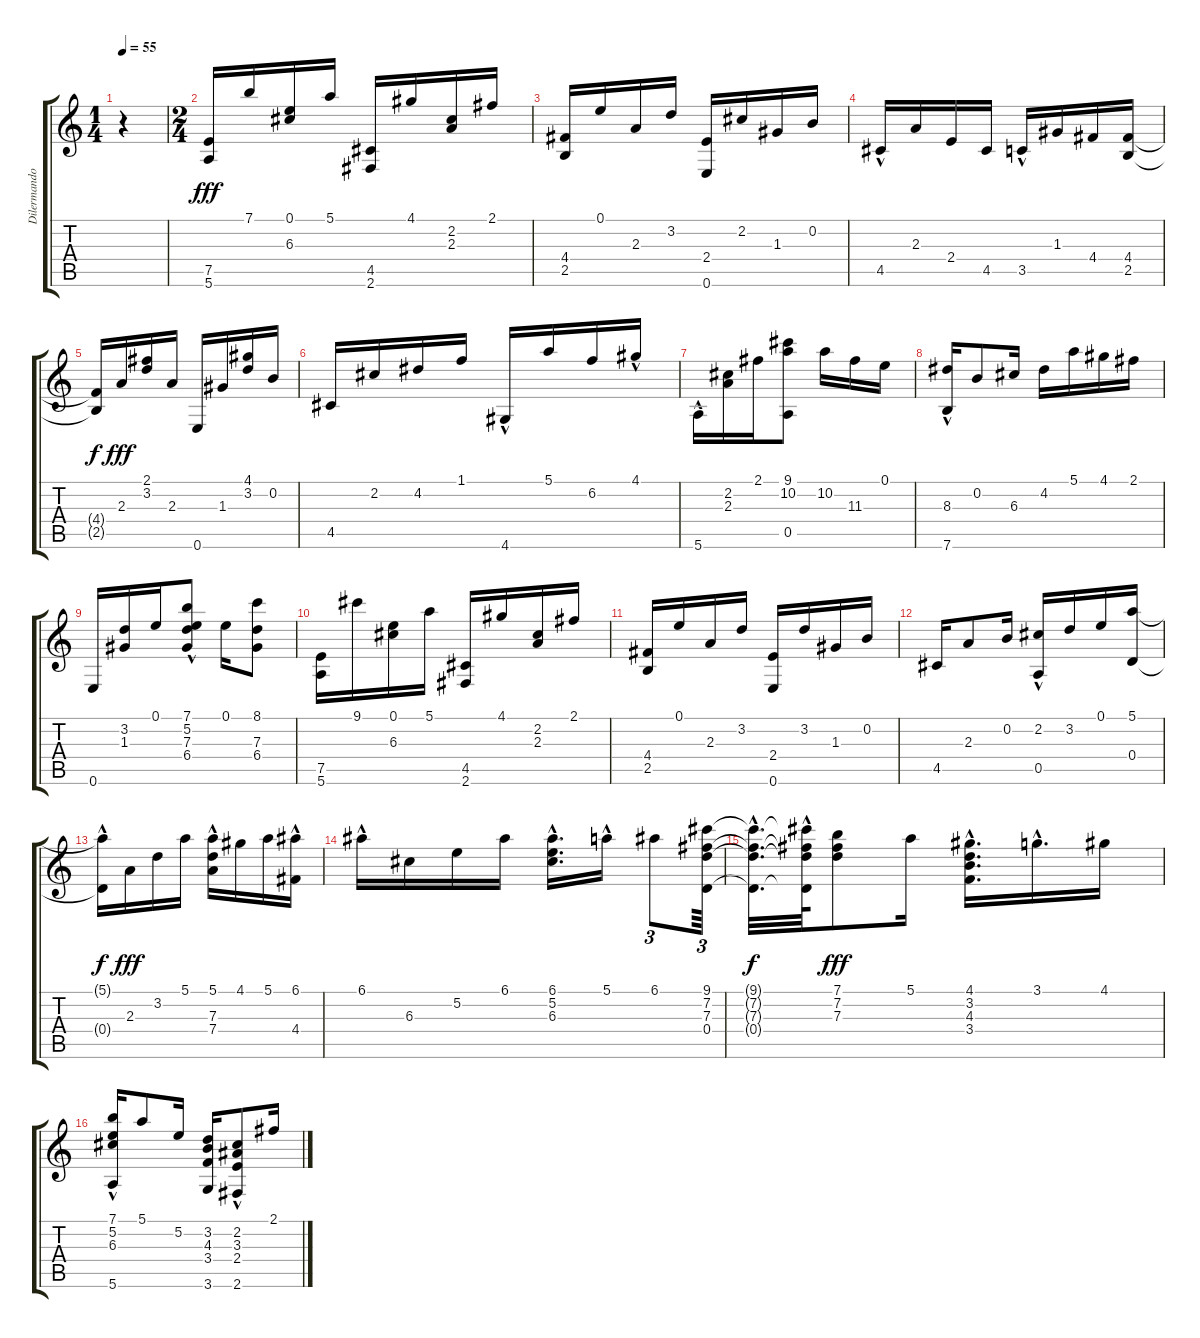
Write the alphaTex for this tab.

\track ("Dilermando Reis" "Dilermando") {instrument acousticguitarnylon}
\staff {score tabs}
\tuning (E4 B3 G3 D3 A2 E2) {hide}
\ts (1 4)
\tempo 55
\clef g2
\ks c
r.4{dy fff instrument acousticguitarnylon} |
\ts (2 4)
(7.5 5.6).16{txt ""} 7.1.16 (0.1 6.3).16 5.1.16 (4.5 2.6).16 4.1.16 (2.2 2.3).16 2.1.16 |
(4.4 2.5).16 0.1.16 2.3.16 3.2.16 (2.4 0.6).16 2.2.16 1.3.16 0.2.16 |
4.5{hac}.16 2.3.16 2.4.16 4.5.16 3.5{hac}.16 1.3.16 4.4.16 (4.4 2.5).16 |
(4.4{t} 2.5{t}).16{dy f} 2.3.16{dy fff} (2.1 3.2).16 2.3.16 0.6.16 1.3.16 (4.1 3.2).16 0.2.16 |
4.5.16 2.2.16 4.2.16 1.1.16 4.6{hac}.16 5.1.16 6.2.16 4.1{hac}.16 |
5.6{hac}.16 (2.2 2.3).16 2.1.16 (9.1 10.2 0.5).8 10.2.16 11.3.16 0.1.16 |
(8.3 7.6{hac}).16 0.2.8 6.3.16 4.2.16 5.1.16 4.1.16 2.1.16 |
0.6.16 (3.2 1.3).16 0.1.16 (7.1 5.2 7.3 6.4{hac}).8 0.1.16 (8.1 7.3 6.4).8 |
(7.5 5.6).16 9.1.16 (0.1 6.3).16 5.1.16 (4.5 2.6).16 4.1.16 (2.2 2.3).16 2.1.16 |
(4.4 2.5).16 0.1.16 2.3.16 3.2.16 (2.4 0.6).16 3.2.16 1.3.16 0.2.16 |
4.5.16 2.3.8 0.2.16 (2.2 0.5{hac}).16 3.2.16 0.1.16 (5.1 0.4).16 |
(5.1{hac t} 0.4{hac t}).16{dy f} 2.3.16{dy fff} 3.2.16 5.1.16 (5.1 7.3{hac} 7.4{hac}).16 4.1.16 5.1.16 (6.1 4.4{hac}).16 |
6.1{hac}.16 6.3.16 5.2.16 6.1.16 (6.1{hac} 5.2{hac} 6.3{hac}).16{d} 5.1{hac}.16 6.1.8{tu (3 2)} (9.1 7.2 7.3 0.4).64{tu (3 2)} |
(9.1{hac t} 7.2{hac t} 7.3{hac t} 0.4{hac t}).32{d dy f} (9.1{t} 7.2{t} 7.3{t} 0.4{hac t}).64 (7.1 7.2 7.3).8{dy fff} 5.1.16 (4.1{hac} 3.2 4.3 3.4).16{d} 3.1{hac}.16{d} 4.1.16 |
(7.1 5.2{hac} 6.3{hac} 5.6).16 5.1.8 5.2.16 (3.2 4.3 3.4 3.6).16 (2.2 3.3{hac} 2.4{hac} 2.6{hac}).8 2.1.16
